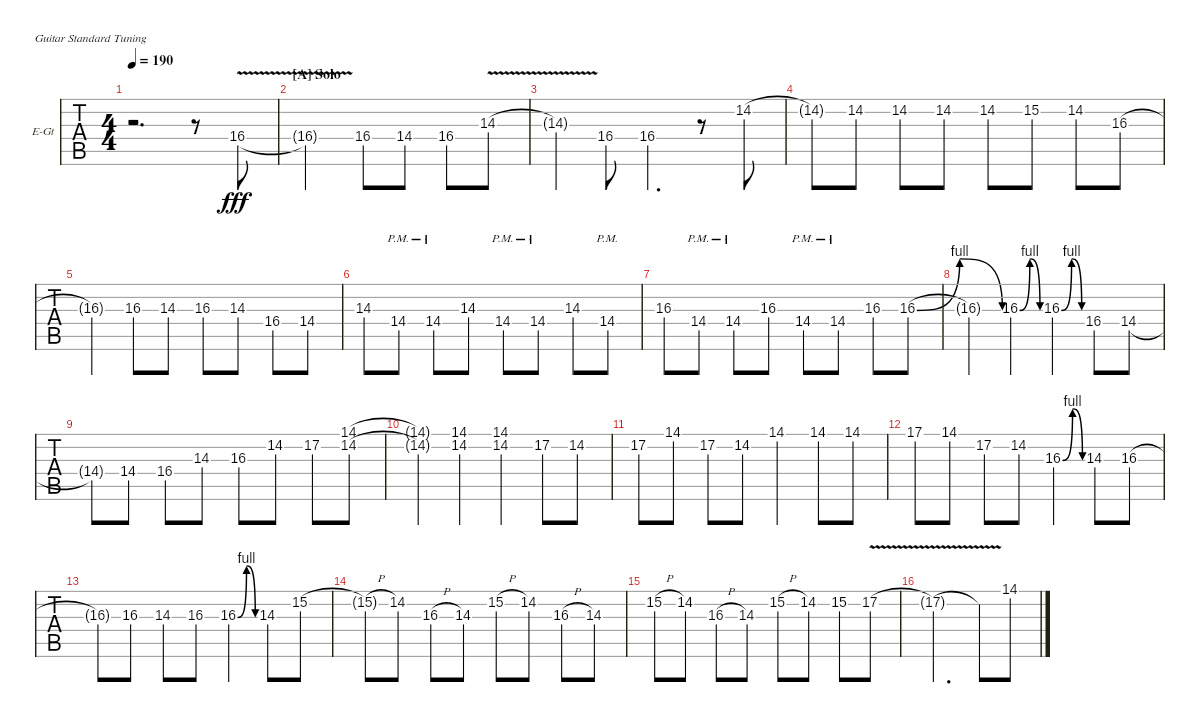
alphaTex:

\defaultSystemsLayout 4
\bracketExtendMode groupsimilarinstruments
\firstSystemTrackNameOrientation horizontal
\otherSystemsTrackNameOrientation horizontal
\track ("Cole Train" "E-Gt") {instrument distortionguitar}
\staff {tabs}
\tuning (E4 B3 G3 D3 A2 E2)
\ts (4 4)
\tempo 190
\clef g2
\ks c
r.2{d dy mf} r.8 16.4{v}.8{dy fff} |
\section ("A" "Solo")
16.4{v t}.2 16.4.8 14.4.8 16.4.8 14.3{v}.8 |
14.3{v t}.4 16.4.8 16.4.4{d} r.8 14.2.8 |
14.2{t}.8 14.2.8 14.2.8 14.2.8 14.2.8 15.2.8 14.2.8 16.3.8 |
16.3{t}.4 16.3.8 14.3.8 16.3.8 14.3.8 16.4.8 14.4.8 |
14.3.8 14.4{pm}.8 14.4{pm}.8 14.3.8 14.4{pm}.8 14.4{pm}.8 14.3.8 14.4{pm}.8 |
16.3.8 14.4{pm}.8 14.4{pm}.8 16.3.8 14.4{pm}.8 14.4{pm}.8 16.3.8 16.3{be (bendrelease 0 0 10.2 4 33 4 45 0)}.8 |
16.3{t}.4 16.3{be (bendrelease 0 0 10.2 4 20.4 4 30 0)}.4 16.3{be (bendrelease 0 0 10.2 4 20.4 4 30 0)}.4 16.4.8 14.4.8 |
14.4{t}.8 14.4.8 16.4.8 14.3.8 16.3.8 14.2.8 17.2.8 (14.2 14.1).8 |
(14.1{t} 14.2{t}).4 (14.1 14.2).4 (14.1 14.2).4 17.2.8 14.2.8 |
17.2.8 14.1.8 17.2.8 14.2.8 14.1.4 14.1.8 14.1.8 |
17.1.8 14.1.8 17.2.8 14.2.8 16.3{be (bendrelease 0 0 10.2 4 20.4 4 30 0)}.4 14.3.8 16.3.8 |
16.3{t}.8 16.3.8 14.3.8 16.3.8 16.3{be (bendrelease 0 0 10.2 4 20.4 4 30 0)}.4 14.3.8 15.2.8 |
15.2{h t}.8 14.2.8 16.3{h}.8 14.3.8 15.2{h}.8 14.2.8 16.3{h}.8 14.3.8 |
15.2{h}.8 14.2.8 16.3{h}.8 14.3.8 15.2{h}.8 14.2.8 15.2.8 17.2{v}.8 |
17.2{v t}.2{d} 17.2{t}.8 14.1.8
